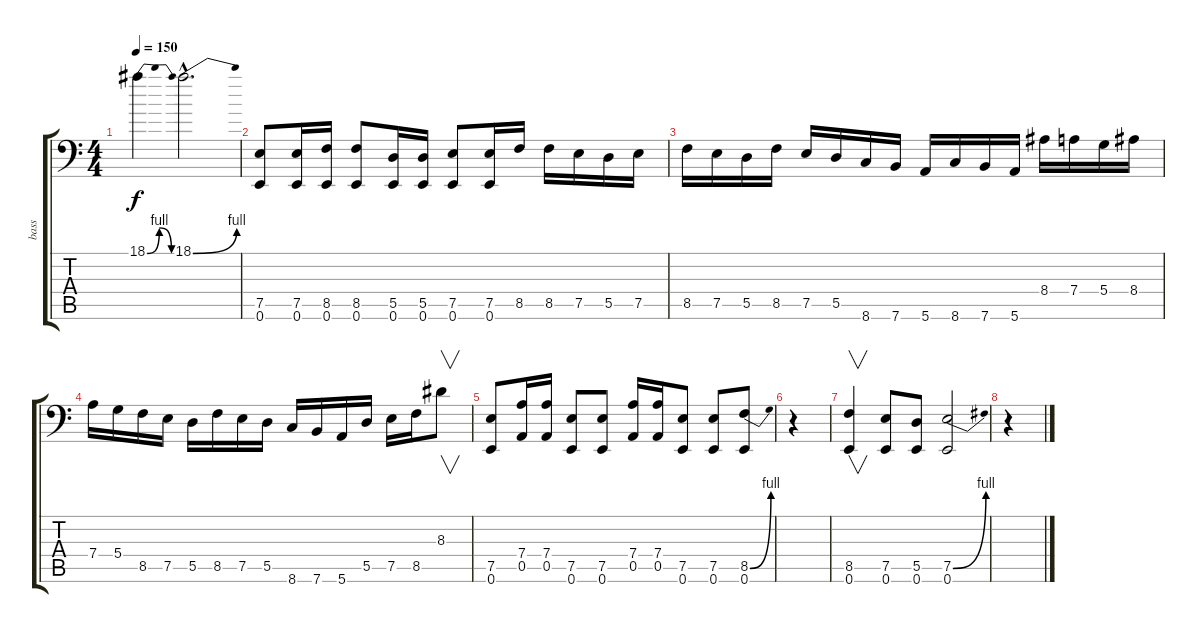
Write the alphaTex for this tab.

\track ("bass" "bass") {instrument fretlessbass}
\staff {score tabs}
\tuning (E3 B2 G2 D2 A1 E1) {hide}
\ts (4 4)
\tempo 150
\clef f4
\ks c
18.1{be (bendrelease 0 0 30 4 30 4 60 0)}.4{dy f} 18.1{be (bend 0 0 60 4) hac}.2{d} |
(7.5 0.6).8 (7.5 0.6).16 (8.5 0.6).16 (8.5 0.6).8 (5.5 0.6).16 (5.5 0.6).16 (7.5 0.6).8 (7.5 0.6).16 8.5.16 8.5.16 7.5.16 5.5.16 7.5.16 |
8.5.16 7.5.16 5.5.16 8.5.16 7.5.16 5.5.16 8.6.16 7.6.16 5.6.16 8.6.16 7.6.16 5.6.16 8.4.16 7.4.16 5.4.16 8.4.16 |
7.4.16 5.4.16 8.5.16 7.5.16 5.5.16 8.5.16 7.5.16 5.5.16 8.6.16 7.6.16 5.6.16 5.5.16 7.5.16 8.5.16 8.3.8{v} |
(7.5 0.6).8 (7.4 0.5).16 (7.4 0.5).16 (7.5 0.6).8 (7.5 0.6).8 (7.4 0.5).16 (7.4 0.5).16 (7.5 0.6).8 (7.5 0.6).8 (8.5{be (bend 0 0 60 4)} 0.6).8 |
r.4 |
(8.5 0.6).4{v} (7.5 0.6).8 (5.5 0.6).8 (7.5{be (bend 0 0 60 4)} 0.6).2 |
r.4
